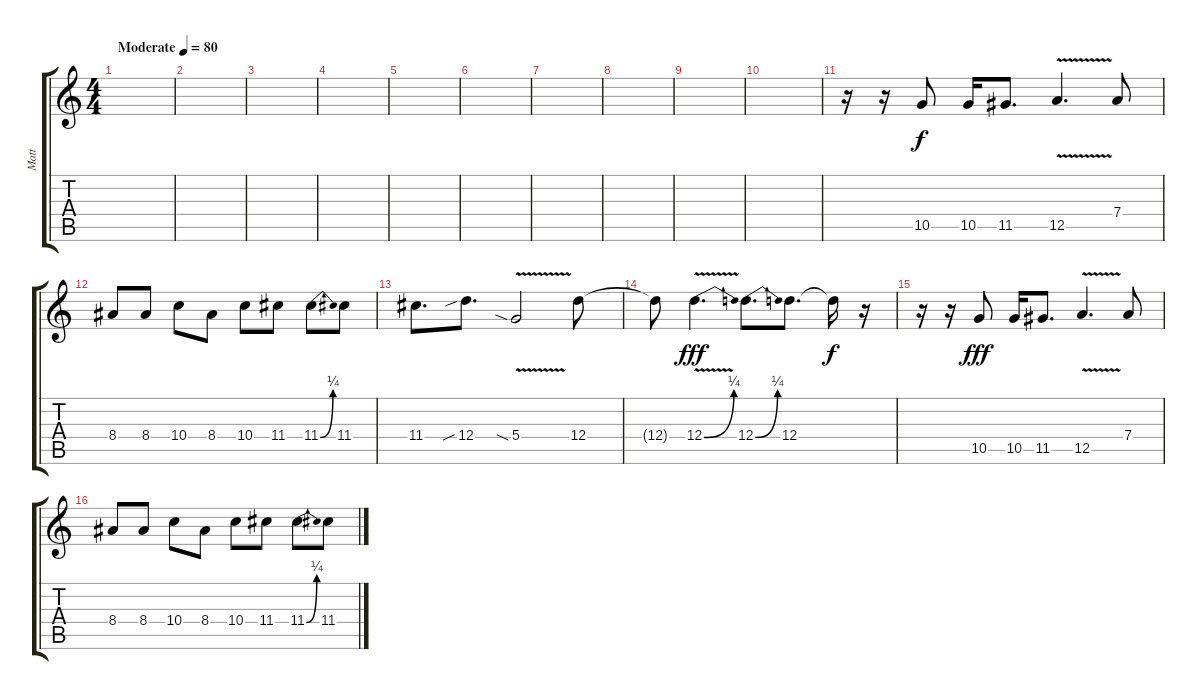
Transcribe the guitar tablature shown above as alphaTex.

\track ("Matt " "Matt ") {instrument overdrivenguitar}
\staff {score tabs}
\tuning (E4 B3 G3 D3 A2 E2) {hide}
\ts (4 4)
\tempo (80 "Moderate")
\clef g2
\ks c
|
|
|
|
|
|
|
|
|
|
r.16 r.16 10.5.8 10.5.16 11.5.8{d} 12.5{v}.4{d} 7.4.8 |
8.4.8 8.4.8 10.4.8 8.4.8 10.4.8 11.4.8 11.4{be (bend 0 0 60 1)}.8 11.4.8 |
11.4.8{d} 12.4{sib}.8{d} 5.4{v sia}.2 12.4.8 |
12.4{t}.8{dy f} 12.4{be (bend 0 0 60 1) v}.4{d dy fff} 12.4{be (bend 0 0 60 1)}.8{d} 12.4.8{d} 12.4{t}.16{dy f} r.16 |
r.16 r.16 10.5.8{dy fff} 10.5.16 11.5.8{d} 12.5{v}.4{d} 7.4.8 |
8.4.8 8.4.8 10.4.8 8.4.8 10.4.8 11.4.8 11.4{be (bend 0 0 60 1)}.8 11.4.8
